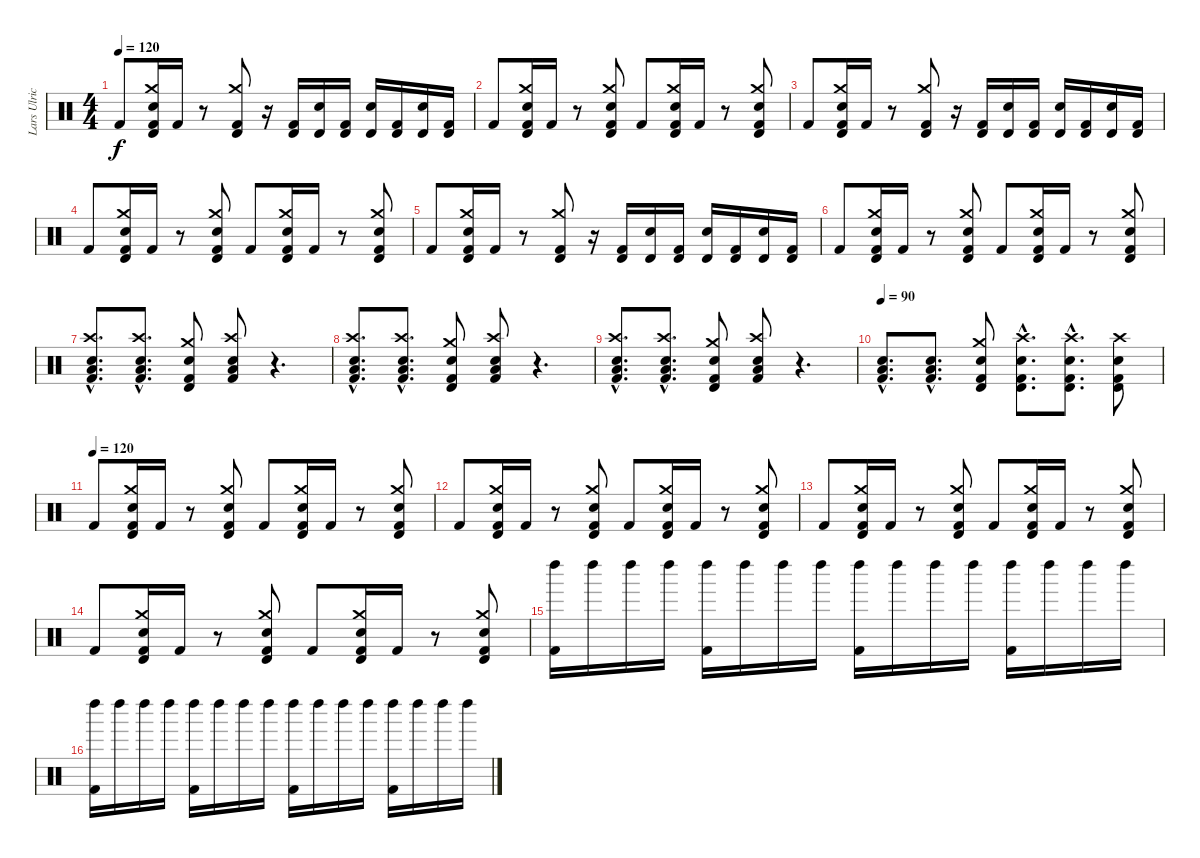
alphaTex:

\track ("Lars Ulrich" "Lars Ulric") {instrument percussion}
\staff {score}
\articulation defaults
\ts (4 4)
\tempo 120
\clef neutral
\ks c "Kick (hit) 2".8{dy f}
("Crash medium (hit)" "Timbale high (hit)" "Snare (hit) 2" "Kick (hit) 2").16 "Kick (hit) 2".16 r.8 ("Crash medium (hit)" "Timbale high (hit)" "Kick (hit) 2").8 r.16 ("Timbale high (hit)" "Kick (hit) 2").16 ("Snare (hit) 2" "Timbale high (hit)").16 ("Timbale high (hit)" "Kick (hit) 2").16 ("Timbale high (hit)" "Snare (hit) 2").16 ("Timbale high (hit)" "Kick (hit) 2").16 ("Timbale high (hit)" "Snare (hit) 2").16 ("Timbale high (hit)" "Kick (hit) 2").16 |
"Kick (hit) 2".8 ("Crash medium (hit)" "Timbale high (hit)" "Snare (hit) 2" "Kick (hit) 2").16 "Kick (hit) 2".16 r.8 ("Crash medium (hit)" "Timbale high (hit)" "Snare (hit) 2" "Kick (hit) 2").8 "Kick (hit) 2".8 ("Crash medium (hit)" "Timbale high (hit)" "Snare (hit) 2" "Kick (hit) 2").16 "Kick (hit) 2".16 r.8 ("Crash medium (hit)" "Timbale high (hit)" "Snare (hit) 2" "Kick (hit) 2").8 |
"Kick (hit) 2".8 ("Crash medium (hit)" "Timbale high (hit)" "Snare (hit) 2" "Kick (hit) 2").16 "Kick (hit) 2".16 r.8 ("Crash medium (hit)" "Timbale high (hit)" "Kick (hit) 2").8 r.16 ("Timbale high (hit)" "Kick (hit) 2").16 ("Snare (hit) 2" "Timbale high (hit)").16 ("Timbale high (hit)" "Kick (hit) 2").16 ("Timbale high (hit)" "Snare (hit) 2").16 ("Timbale high (hit)" "Kick (hit) 2").16 ("Timbale high (hit)" "Snare (hit) 2").16 ("Timbale high (hit)" "Kick (hit) 2").16 |
"Kick (hit) 2".8 ("Crash medium (hit)" "Timbale high (hit)" "Snare (hit) 2" "Kick (hit) 2").16 "Kick (hit) 2".16 r.8 ("Crash medium (hit)" "Timbale high (hit)" "Snare (hit) 2" "Kick (hit) 2").8 "Kick (hit) 2".8 ("Crash medium (hit)" "Timbale high (hit)" "Snare (hit) 2" "Kick (hit) 2").16 "Kick (hit) 2".16 r.8 ("Crash medium (hit)" "Timbale high (hit)" "Snare (hit) 2" "Kick (hit) 2").8 |
"Kick (hit) 2".8 ("Crash medium (hit)" "Timbale high (hit)" "Snare (hit) 2" "Kick (hit) 2").16 "Kick (hit) 2".16 r.8 ("Crash medium (hit)" "Timbale high (hit)" "Kick (hit) 2").8 r.16 ("Timbale high (hit)" "Kick (hit) 2").16 ("Snare (hit) 2" "Timbale high (hit)").16 ("Timbale high (hit)" "Kick (hit) 2").16 ("Timbale high (hit)" "Snare (hit) 2").16 ("Timbale high (hit)" "Kick (hit) 2").16 ("Timbale high (hit)" "Snare (hit) 2").16 ("Timbale high (hit)" "Kick (hit) 2").16 |
"Kick (hit) 2".8 ("Crash medium (hit)" "Timbale high (hit)" "Snare (hit) 2" "Kick (hit) 2").16 "Kick (hit) 2".16 r.8 ("Crash medium (hit)" "Timbale high (hit)" "Snare (hit) 2" "Kick (hit) 2").8 "Kick (hit) 2".8 ("Crash medium (hit)" "Timbale high (hit)" "Snare (hit) 2" "Kick (hit) 2").16 "Kick (hit) 2".16 r.8 ("Crash medium (hit)" "Timbale high (hit)" "Snare (hit) 2" "Kick (hit) 2").8 |
("Crash high (hit)"{hac} "Snare (hit) 2"{hac} "Low Floor Tom (hit)"{hac} "Kick (hit) 2"{hac}).8{d} ("Crash high (hit)"{hac} "Snare (hit) 2"{hac} "Low Floor Tom (hit)"{hac} "Kick (hit) 2"{hac}).8{d} ("Crash medium (hit)" "Snare (hit) 2" "Timbale high (hit)" "Kick (hit) 2").8 ("Crash high (hit)" "Snare (hit) 2" "Low Floor Tom (hit)" "Kick (hit) 2").8 r.4{d} |
("Crash high (hit)"{hac} "Snare (hit) 2"{hac} "Low Floor Tom (hit)"{hac} "Kick (hit) 2"{hac}).8{d} ("Crash high (hit)"{hac} "Snare (hit) 2"{hac} "Low Floor Tom (hit)"{hac} "Kick (hit) 2"{hac}).8{d} ("Crash medium (hit)" "Snare (hit) 2" "Timbale high (hit)" "Kick (hit) 2").8 ("Crash high (hit)" "Snare (hit) 2" "Low Floor Tom (hit)" "Kick (hit) 2").8 r.4{d} |
("Crash high (hit)"{hac} "Snare (hit) 2"{hac} "Low Floor Tom (hit)"{hac} "Kick (hit) 2"{hac}).8{d} ("Crash high (hit)"{hac} "Snare (hit) 2"{hac} "Low Floor Tom (hit)"{hac} "Kick (hit) 2"{hac}).8{d} ("Crash medium (hit)" "Snare (hit) 2" "Timbale high (hit)" "Kick (hit) 2").8 ("Crash high (hit)" "Snare (hit) 2" "Low Floor Tom (hit)" "Kick (hit) 2").8 r.4{d} |
\tempo 90
("Snare (hit) 2"{hac} "Low Floor Tom (hit)"{hac} "Kick (hit) 2"{hac}).8{d} ("Snare (hit) 2"{hac} "Low Floor Tom (hit)"{hac} "Kick (hit) 2"{hac}).8{d} ("Crash medium (hit)" "Snare (hit) 2" "Timbale high (hit)" "Kick (hit) 2").8 ("Crash high (hit)"{hac} "Snare (hit) 2"{hac} "Timbale high (hit)"{hac} "Kick (hit) 2"{hac}).8{d} ("Crash high (hit)"{hac} "Snare (hit) 2"{hac} "Timbale high (hit)"{hac} "Kick (hit) 2"{hac}).8{d} ("Crash high (hit)" "Snare (hit) 2" "Timbale high (hit)" "Kick (hit) 2").8 |
\tempo (120)
"Kick (hit) 2".8 ("Crash medium (hit)" "Timbale high (hit)" "Snare (hit) 2" "Kick (hit) 2").16 "Kick (hit) 2".16 r.8 ("Crash medium (hit)" "Timbale high (hit)" "Snare (hit) 2" "Kick (hit) 2").8 "Kick (hit) 2".8 ("Crash medium (hit)" "Timbale high (hit)" "Snare (hit) 2" "Kick (hit) 2").16 "Kick (hit) 2".16 r.8 ("Crash medium (hit)" "Timbale high (hit)" "Snare (hit) 2" "Kick (hit) 2").8 |
"Kick (hit) 2".8 ("Crash medium (hit)" "Timbale high (hit)" "Snare (hit) 2" "Kick (hit) 2").16 "Kick (hit) 2".16 r.8 ("Crash medium (hit)" "Timbale high (hit)" "Snare (hit) 2" "Kick (hit) 2").8 "Kick (hit) 2".8 ("Crash medium (hit)" "Timbale high (hit)" "Snare (hit) 2" "Kick (hit) 2").16 "Kick (hit) 2".16 r.8 ("Crash medium (hit)" "Timbale high (hit)" "Snare (hit) 2" "Kick (hit) 2").8 |
"Kick (hit) 2".8 ("Crash medium (hit)" "Timbale high (hit)" "Snare (hit) 2" "Kick (hit) 2").16 "Kick (hit) 2".16 r.8 ("Crash medium (hit)" "Timbale high (hit)" "Snare (hit) 2" "Kick (hit) 2").8 "Kick (hit) 2".8 ("Crash medium (hit)" "Timbale high (hit)" "Snare (hit) 2" "Kick (hit) 2").16 "Kick (hit) 2".16 r.8 ("Crash medium (hit)" "Timbale high (hit)" "Snare (hit) 2" "Kick (hit) 2").8 |
"Kick (hit) 2".8 ("Crash medium (hit)" "Timbale high (hit)" "Snare (hit) 2" "Kick (hit) 2").16 "Kick (hit) 2".16 r.8 ("Crash medium (hit)" "Timbale high (hit)" "Snare (hit) 2" "Kick (hit) 2").8 "Kick (hit) 2".8 ("Crash medium (hit)" "Timbale high (hit)" "Snare (hit) 2" "Kick (hit) 2").16 "Kick (hit) 2".16 r.8 ("Crash medium (hit)" "Timbale high (hit)" "Snare (hit) 2" "Kick (hit) 2").8 |
("Left Maraca (hit)" "Kick (hit) 2").16{volume 12} "Left Maraca (hit)".16 "Left Maraca (hit)".16 "Left Maraca (hit)".16 ("Left Maraca (hit)" "Kick (hit) 2").16 "Left Maraca (hit)".16 "Left Maraca (hit)".16 "Left Maraca (hit)".16 ("Left Maraca (hit)" "Kick (hit) 2").16 "Left Maraca (hit)".16 "Left Maraca (hit)".16 "Left Maraca (hit)".16 ("Left Maraca (hit)" "Kick (hit) 2").16 "Left Maraca (hit)".16 "Left Maraca (hit)".16 "Left Maraca (hit)".16 |
("Left Maraca (hit)" "Kick (hit) 2").16 "Left Maraca (hit)".16 "Left Maraca (hit)".16 "Left Maraca (hit)".16 ("Left Maraca (hit)" "Kick (hit) 2").16 "Left Maraca (hit)".16 "Left Maraca (hit)".16 "Left Maraca (hit)".16 ("Left Maraca (hit)" "Kick (hit) 2").16 "Left Maraca (hit)".16 "Left Maraca (hit)".16 "Left Maraca (hit)".16 ("Left Maraca (hit)" "Kick (hit) 2").16 "Left Maraca (hit)".16 "Left Maraca (hit)".16 "Left Maraca (hit)".16
